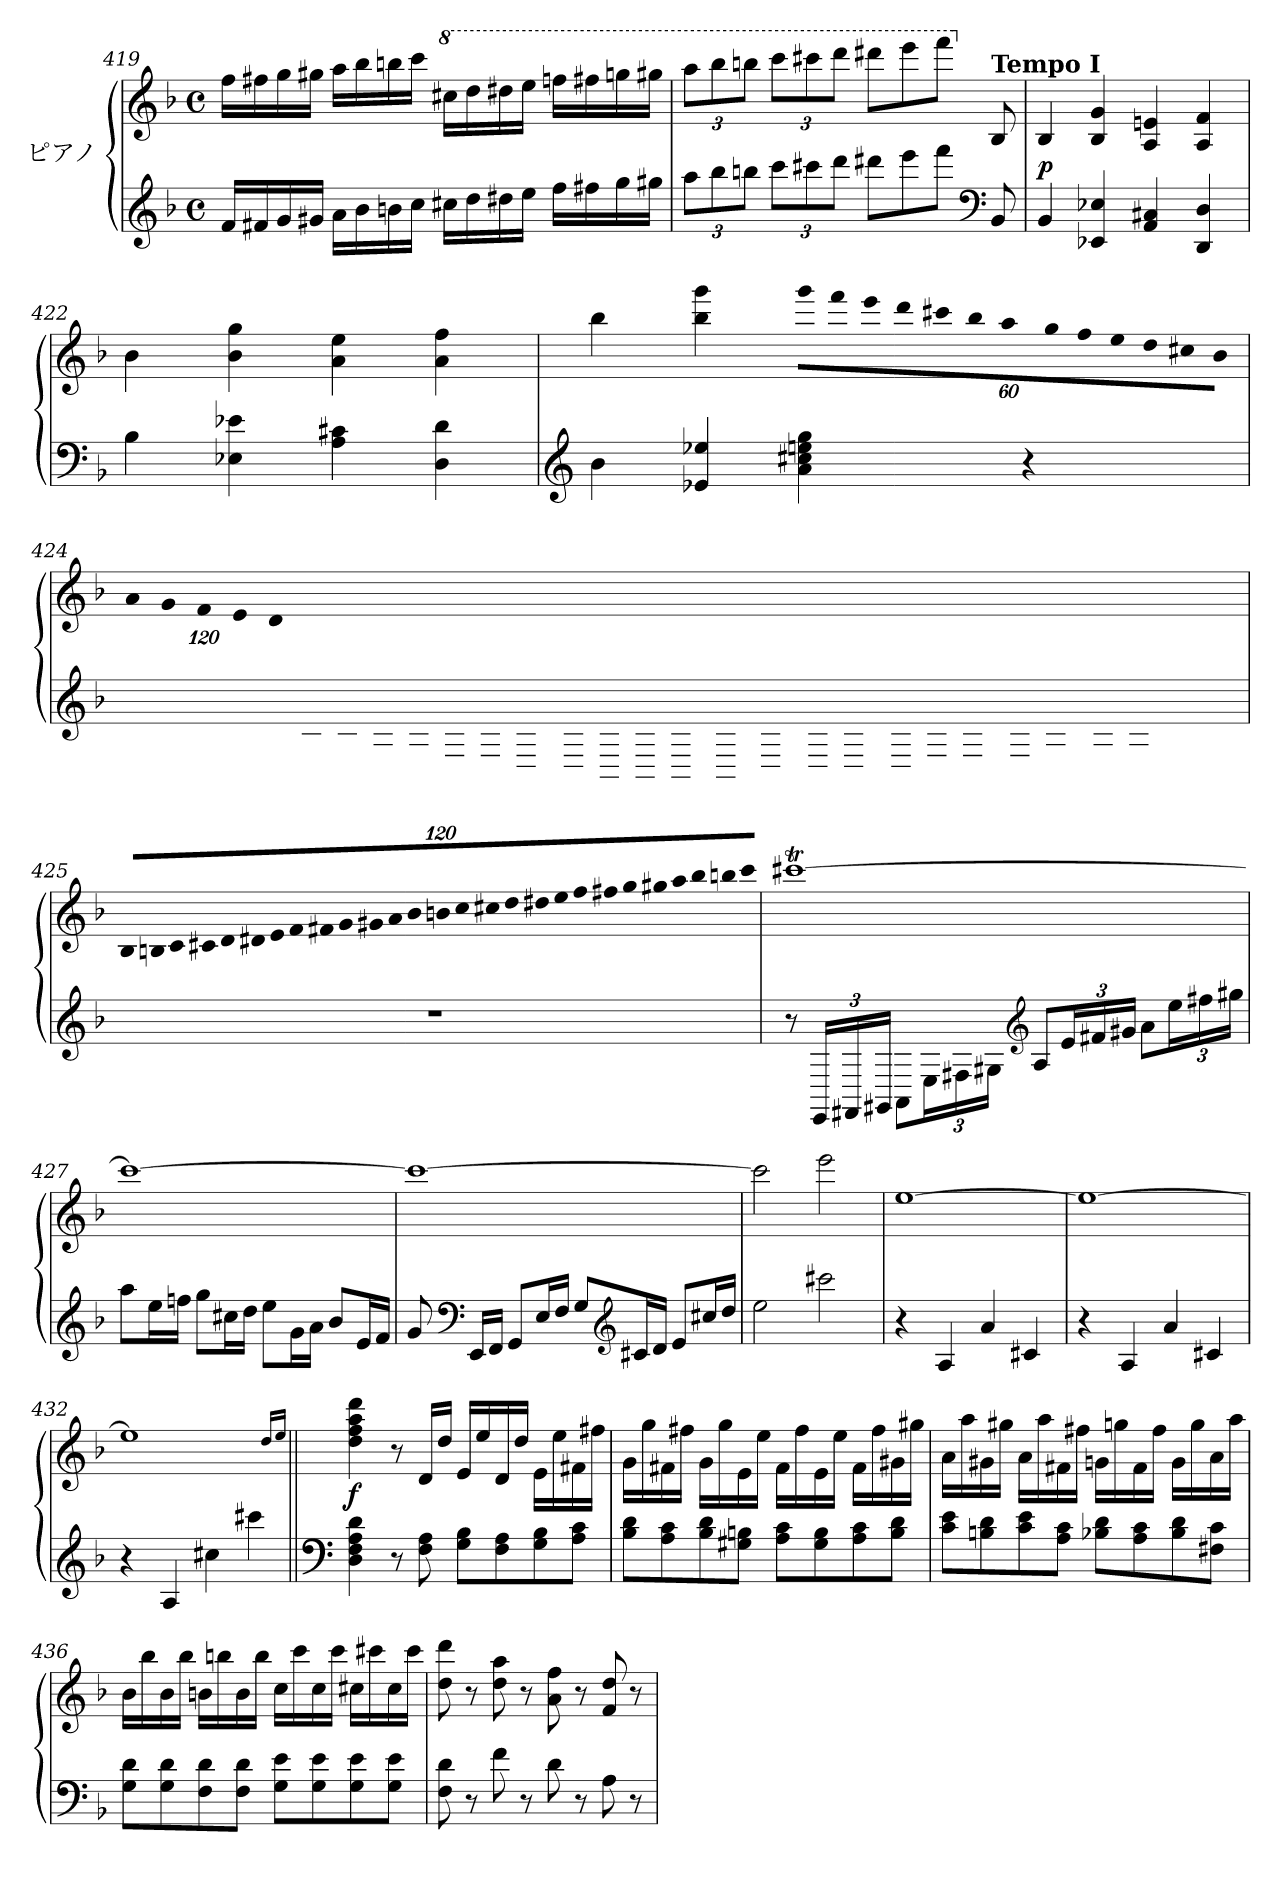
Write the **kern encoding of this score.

**kern	**kern	**dynam
*part1	*part1	*part1
*staff2	*staff1	*staff1/2
*I"ピアノ	*	*
*clefG2	*clefG2	*
*k[b-]	*k[b-]	*
*M4/4	*M4/4	*
*met(c)	*met(c)	*
=419	=419	=419
16f/LL	16ff\LL	.
16f#X/	16ff#X\	.
16g/	16gg\	.
16g#X/JJ	16gg#X\JJ	.
16a\LL	16aa\LL	.
16b-\	16bb-\	.
16bn\	16bbn\	.
16cc\JJ	16ccc\JJ	.
*	*8va	*
16cc#X\LL	16ccc#X\LL	.
16dd\	16ddd\	.
16dd#X\	16ddd#X\	.
16ee\JJ	16eee\JJ	.
16ff\LL	16fffn\LL	.
16ff#X\	16fff#X\	.
16gg\	16gggn\	.
16gg#X\JJ	16ggg#X\JJ	.
!!LO:LB:g=z
=420	=420	=420
*Xbrackettup	*Xbrackettup	*
12aa\L	12aaa\L	.
12bb-\	12bbb-\	.
12bbn\J	12bbbn\J	.
12ccc\L	12cccc\L	.
12ccc#X\	12cccc#X\	.
12ddd\J	12dddd\J	.
8ddd#X\L	8dddd#X\L	.
8eee\	8eeee\	.
8fff\J	8ffff\J	.
*clefF4	*	*
*	*X8va	*
!	!LO:TX:a:B:t=Tempo I	!
8BB-/	8B-/	.
=421	=421	=421
!	!	!LO:DY:a=2
4BB-/	4B-/	p
4EE-X/ 4E-X/	4B-/ 4g/	.
4AA/ 4C#X/	4A/ 4en/	.
4DD/ 4D/	4A/ 4f/	.
=422	=422	=422
4B-\	4b-\	.
4E-X\ 4e-X\	4b-\ 4gg\	.
4A\ 4c#X\	4a\ 4ee\	.
4D\ 4d\	4a\ 4ff\	.
!!LO:LB:g=z
=423	=423	=423
*clefG2	*	*
4b-\	4bb-\	.
4e-X/ 4ee-X/	4bb-\ 4ggg\	.
!	!LO:N:vis=32	!
4a\ 4cc#X\ 4een\ 4gg\	960%37ggg\LLL	.
!	!LO:N:vis=32	!
.	960%37fff\	.
!	!LO:N:vis=32	!
.	960%37eee\	.
!	!LO:N:vis=32	!
.	960%37ddd\	.
!	!LO:N:vis=32	!
.	960%37ccc#X\	.
!	!LO:N:vis=32	!
.	960%37bb-\	.
!	!LO:N:vis=32	!
.	960%37aa\	.
4r	.	.
!	!LO:N:vis=32	!
.	960%37gg\	.
!	!LO:N:vis=32	!
.	960%37ff\	.
!	!LO:N:vis=32	!
.	960%37ee\	.
!	!LO:N:vis=32	!
.	960%37dd\	.
!	!LO:N:vis=32	!
.	960%37cc#X\	.
!	!LO:N:vis=32	!
.	960%37b-\JJJ	.
960ryy	.	.
!!LO:PB:g=z
=424	=424	=424
*^	*	*
!	!	!LO:N:vis=32	!
384%71ryy	1ryy	1920%71a\LLL	.
!	!	!LO:N:vis=32	!
.	.	1920%71g\	.
!	!	!LO:N:vis=32	!
.	.	1920%71f\	.
!	!	!LO:N:vis=32	!
.	.	1920%71e\	.
!	!	!LO:N:vis=32	!
.	.	1920%71d\	.
!LO:N:vis=32	!	!	!
1920%71c#X/	.	384%313ryy	.
!LO:N:vis=32	!	!	!
1920%71B-/	.	.	.
!LO:N:vis=32	!	!	!
1920%71A/	.	.	.
!LO:N:vis=32	!	!	!
1920%71G/	.	.	.
!LO:N:vis=32	!	!	!
1920%71F/	.	.	.
!LO:N:vis=32	!	!	!
1920%71E/	.	.	.
!LO:N:vis=32	!	!	!
1920%71D/	.	.	.
!LO:N:vis=32	!	!	!
1920%71C#X/	.	.	.
!LO:N:vis=32	!	!	!
1920%71BB-/	.	.	.
!LO:N:vis=32	!	!	!
1920%71AA/	.	.	.
!LO:N:vis=32	!	!	!
1920%71BB-/	.	.	.
!LO:N:vis=32	!	!	!
1920%71BBn/	.	.	.
!LO:N:vis=32	!	!	!
1920%71Cn/	.	.	.
!LO:N:vis=32	!	!	!
1920%71C#X/	.	.	.
!LO:N:vis=32	!	!	!
1920%71D/	.	.	.
!LO:N:vis=32	!	!	!
1920%71D#X/	.	.	.
!LO:N:vis=32	!	!	!
1920%71E/	.	.	.
!LO:N:vis=32	!	!	!
1920%71F/	.	.	.
!LO:N:vis=32	!	!	!
1920%71F#X/	.	.	.
!LO:N:vis=32	!	!	!
1920%71G/	.	.	.
!LO:N:vis=32	!	!	!
1920%71G#X/	.	.	.
!LO:N:vis=32	!	!	!
1920%71A/JJJ	.	.	.
640ryy	.	.	.
*v	*v	*	*
!!LO:LB:g=z
=425	=425	=425
!	!LO:N:vis=32	!
1r	1920%71B-/LLL	.
!	!LO:N:vis=32	!
.	1920%71Bn/	.
!	!LO:N:vis=32	!
.	1920%71c/	.
!	!LO:N:vis=32	!
.	1920%71c#X/	.
!	!LO:N:vis=32	!
.	1920%71d/	.
!	!LO:N:vis=32	!
.	1920%71d#X/	.
!	!LO:N:vis=32	!
.	1920%71e/	.
!	!LO:N:vis=32	!
.	1920%71f/	.
!	!LO:N:vis=32	!
.	1920%71f#X/	.
!	!LO:N:vis=32	!
.	1920%71g/	.
!	!LO:N:vis=32	!
.	1920%71g#X/	.
!	!LO:N:vis=32	!
.	1920%71a/	.
!	!LO:N:vis=32	!
.	1920%71b-/	.
!	!LO:N:vis=32	!
.	1920%71bn/	.
!	!LO:N:vis=32	!
.	1920%71cc/	.
!	!LO:N:vis=32	!
.	1920%71cc#X/	.
!	!LO:N:vis=32	!
.	1920%71dd/	.
!	!LO:N:vis=32	!
.	1920%71dd#X/	.
!	!LO:N:vis=32	!
.	1920%71ee/	.
!	!LO:N:vis=32	!
.	1920%71ff/	.
!	!LO:N:vis=32	!
.	1920%71ff#X/	.
!	!LO:N:vis=32	!
.	1920%71gg/	.
!	!LO:N:vis=32	!
.	1920%71gg#X/	.
!	!LO:N:vis=32	!
.	1920%71aa/	.
!	!LO:N:vis=32	!
.	1920%71bb-/	.
!	!LO:N:vis=32	!
.	1920%71bbn/	.
!	!LO:N:vis=32	!
.	1920%71ccc/JJJ	.
.	640ryy	.
!!LO:LB:g=z
=426	=426	=426
8r	[1ccc#Xt	.
24EE/LL	.	.
24FF#X/	.	.
24GG#X/JJ	.	.
8AA\L	.	.
24E\L	.	.
24F#X\	.	.
24G#X\JJ	.	.
*clefG2	*	*
8A/L	.	.
24e/L	.	.
24f#X/	.	.
24g#X/JJ	.	.
8a\L	.	.
24ee\L	.	.
24ff#X\	.	.
24gg#X\JJ	.	.
=427	=427	=427
8aa\L	1ccc#_	.
16ee\L	.	.
16ffn\JJ	.	.
8gg\L	.	.
16cc#X\L	.	.
16dd\JJ	.	.
8ee\L	.	.
16g\L	.	.
16a\JJ	.	.
8b-/L	.	.
16e/L	.	.
16f/JJ	.	.
!!LO:LB:g=z
=428	=428	=428
8g/	1ccc#_	.
*clefF4	*	*
16EE/LL	.	.
16FF/JJ	.	.
8GG/L	.	.
16E/L	.	.
16F/JJ	.	.
8G/L	.	.
*clefG2	*	*
16c#X/L	.	.
16d/JJ	.	.
8e/L	.	.
16cc#X/L	.	.
16dd/JJ	.	.
=429	=429	=429
2ee\	2ccc#TTT\]	.
2ccc#X\	2eee\	.
=430	=430	=430
4r	[1ee	.
4A/	.	.
4a/	.	.
4c#X/	.	.
=431	=431	=431
4r	1ee_	.
4A/	.	.
4a/	.	.
4c#X/	.	.
=432	=432	=432
4r	1ee]	.
4A/	.	.
4cc#X\	.	.
4ccc#X\	.	.
.	16qdd/LL	.
.	16qee/JJ	.
!!LO:LB:g=z
=433||	=433||	=433||
*clefF4	*	*
!	!	!LO:DY:b
4D\ 4F\ 4A\ 4d\	4dd\ 4ff\ 4aa\ 4ddd\	f
8r	8r	.
8F\ 8A\	16d/LL	.
.	16dd/JJ	.
8G\ 8B-\L	16e/LL	.
.	16ee/	.
8F\ 8A\	16d/	.
.	16dd/JJ	.
8G\ 8B-\	16e\LL	.
.	16ee\	.
8A\ 8c\J	16f#X\	.
.	16ff#X\JJ	.
=434	=434	=434
8B-\ 8d\L	16g\LL	.
.	16gg\	.
8A\ 8c\	16f#X\	.
.	16ff#X\JJ	.
8B-\ 8d\	16g\LL	.
.	16gg\	.
8G#X\ 8Bn\J	16e\	.
.	16ee\JJ	.
8A\ 8c\L	16f#\LL	.
.	16ff#\	.
8G#\ 8B\	16e\	.
.	16ee\JJ	.
8A\ 8c\	16f#\LL	.
.	16ff#\	.
8B\ 8d\J	16g#X\	.
.	16gg#X\JJ	.
!!LO:PB:g=z
=435	=435	=435
8c\ 8e\L	16a\LL	.
.	16aa\	.
8Bn\ 8d\	16g#X\	.
.	16gg#X\JJ	.
8c\ 8e\	16a\LL	.
.	16aa\	.
8A\ 8c\J	16f#X\	.
.	16ff#X\JJ	.
8B-X\ 8d\L	16gn\LL	.
.	16ggn\	.
8A\ 8c\	16f#\	.
.	16ff#\JJ	.
8B-\ 8d\	16g\LL	.
.	16gg\	.
8F#X\ 8c\J	16a\	.
.	16aa\JJ	.
=436	=436	=436
8G\ 8d\L	16b-\LL	.
.	16bb-\	.
8G\ 8d\	16b-\	.
.	16bb-\JJ	.
8F\ 8d\	16bn\LL	.
.	16bbn\	.
8F\ 8d\J	16b\	.
.	16bb\JJ	.
8G\ 8e\L	16cc\LL	.
.	16ccc\	.
8G\ 8e\	16cc\	.
.	16ccc\JJ	.
8G\ 8e\	16cc#X\LL	.
.	16ccc#X\	.
8G\ 8e\J	16cc#\	.
.	16ccc#\JJ	.
!!LO:LB:g=z
=437	=437	=437
8F\ 8d\	8dd\ 8ddd\	.
8r	8r	.
8f\	8dd\ 8aa\	.
8r	8r	.
8d\	8a\ 8ff\	.
8r	8r	.
8A\	8f/ 8dd/	.
8r	8r	.
=	=	=
*-	*-	*-
